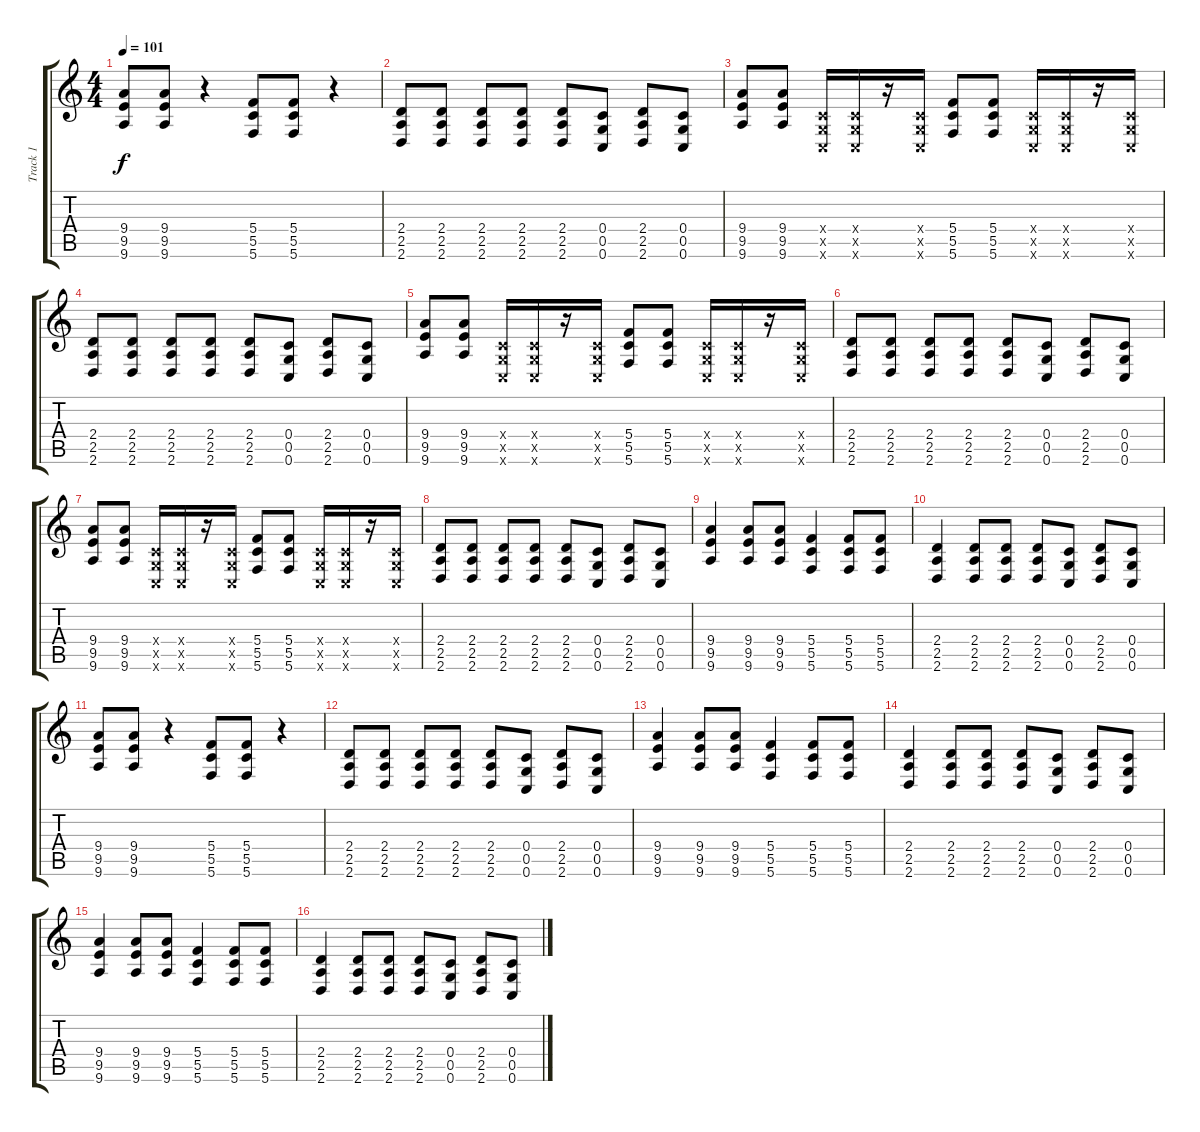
\track ("Track 1" "Track 1") {instrument electricguitarjazz}
\staff {score tabs}
\tuning (D4 A3 F3 C3 G2 C2) {hide}
\ts (4 4)
\tempo 101
\clef g2
\ks c
(9.4 9.5 9.6).8{dy f instrument distortionguitar} (9.4 9.5 9.6).8 r.4 (5.4 5.5 5.6).8 (5.4 5.5 5.6).8 r.4 |
(2.4 2.5 2.6).8 (2.4 2.5 2.6).8 (2.4 2.5 2.6).8 (2.4 2.5 2.6).8 (2.4 2.5 2.6).8 (0.4 0.5 0.6).8 (2.4 2.5 2.6).8 (0.4 0.5 0.6).8 |
(9.4 9.5 9.6).8 (9.4 9.5 9.6).8 (0.4{x} 0.5{x} 0.6{x}).16 (0.4{x} 0.5{x} 0.6{x}).16 r.16 (0.4{x} 0.5{x} 0.6{x}).16 (5.4 5.5 5.6).8 (5.4 5.5 5.6).8 (0.4{x} 0.5{x} 0.6{x}).16 (0.4{x} 0.5{x} 0.6{x}).16 r.16 (0.4{x} 0.5{x} 0.6{x}).16 |
(2.4 2.5 2.6).8 (2.4 2.5 2.6).8 (2.4 2.5 2.6).8 (2.4 2.5 2.6).8 (2.4 2.5 2.6).8 (0.4 0.5 0.6).8 (2.4 2.5 2.6).8 (0.4 0.5 0.6).8 |
(9.4 9.5 9.6).8 (9.4 9.5 9.6).8 (0.4{x} 0.5{x} 0.6{x}).16 (0.4{x} 0.5{x} 0.6{x}).16 r.16 (0.4{x} 0.5{x} 0.6{x}).16 (5.4 5.5 5.6).8 (5.4 5.5 5.6).8 (0.4{x} 0.5{x} 0.6{x}).16 (0.4{x} 0.5{x} 0.6{x}).16 r.16 (0.4{x} 0.5{x} 0.6{x}).16 |
(2.4 2.5 2.6).8 (2.4 2.5 2.6).8 (2.4 2.5 2.6).8 (2.4 2.5 2.6).8 (2.4 2.5 2.6).8 (0.4 0.5 0.6).8 (2.4 2.5 2.6).8 (0.4 0.5 0.6).8 |
(9.4 9.5 9.6).8 (9.4 9.5 9.6).8 (0.4{x} 0.5{x} 0.6{x}).16 (0.4{x} 0.5{x} 0.6{x}).16 r.16 (0.4{x} 0.5{x} 0.6{x}).16 (5.4 5.5 5.6).8 (5.4 5.5 5.6).8 (0.4{x} 0.5{x} 0.6{x}).16 (0.4{x} 0.5{x} 0.6{x}).16 r.16 (0.4{x} 0.5{x} 0.6{x}).16 |
(2.4 2.5 2.6).8 (2.4 2.5 2.6).8 (2.4 2.5 2.6).8 (2.4 2.5 2.6).8 (2.4 2.5 2.6).8 (0.4 0.5 0.6).8 (2.4 2.5 2.6).8 (0.4 0.5 0.6).8 |
(9.4 9.5 9.6).4 (9.4 9.5 9.6).8 (9.4 9.5 9.6).8 (5.4 5.5 5.6).4 (5.4 5.5 5.6).8 (5.4 5.5 5.6).8 |
(2.4 2.5 2.6).4 (2.4 2.5 2.6).8 (2.4 2.5 2.6).8 (2.4 2.5 2.6).8 (0.4 0.5 0.6).8 (2.4 2.5 2.6).8 (0.4 0.5 0.6).8 |
(9.4 9.5 9.6).8 (9.4 9.5 9.6).8 r.4 (5.4 5.5 5.6).8 (5.4 5.5 5.6).8 r.4 |
(2.4 2.5 2.6).8 (2.4 2.5 2.6).8 (2.4 2.5 2.6).8 (2.4 2.5 2.6).8 (2.4 2.5 2.6).8 (0.4 0.5 0.6).8 (2.4 2.5 2.6).8 (0.4 0.5 0.6).8 |
(9.4 9.5 9.6).4 (9.4 9.5 9.6).8 (9.4 9.5 9.6).8 (5.4 5.5 5.6).4 (5.4 5.5 5.6).8 (5.4 5.5 5.6).8 |
(2.4 2.5 2.6).4 (2.4 2.5 2.6).8 (2.4 2.5 2.6).8 (2.4 2.5 2.6).8 (0.4 0.5 0.6).8 (2.4 2.5 2.6).8 (0.4 0.5 0.6).8 |
(9.4 9.5 9.6).4 (9.4 9.5 9.6).8 (9.4 9.5 9.6).8 (5.4 5.5 5.6).4 (5.4 5.5 5.6).8 (5.4 5.5 5.6).8 |
(2.4 2.5 2.6).4 (2.4 2.5 2.6).8 (2.4 2.5 2.6).8 (2.4 2.5 2.6).8 (0.4 0.5 0.6).8 (2.4 2.5 2.6).8 (0.4 0.5 0.6).8
